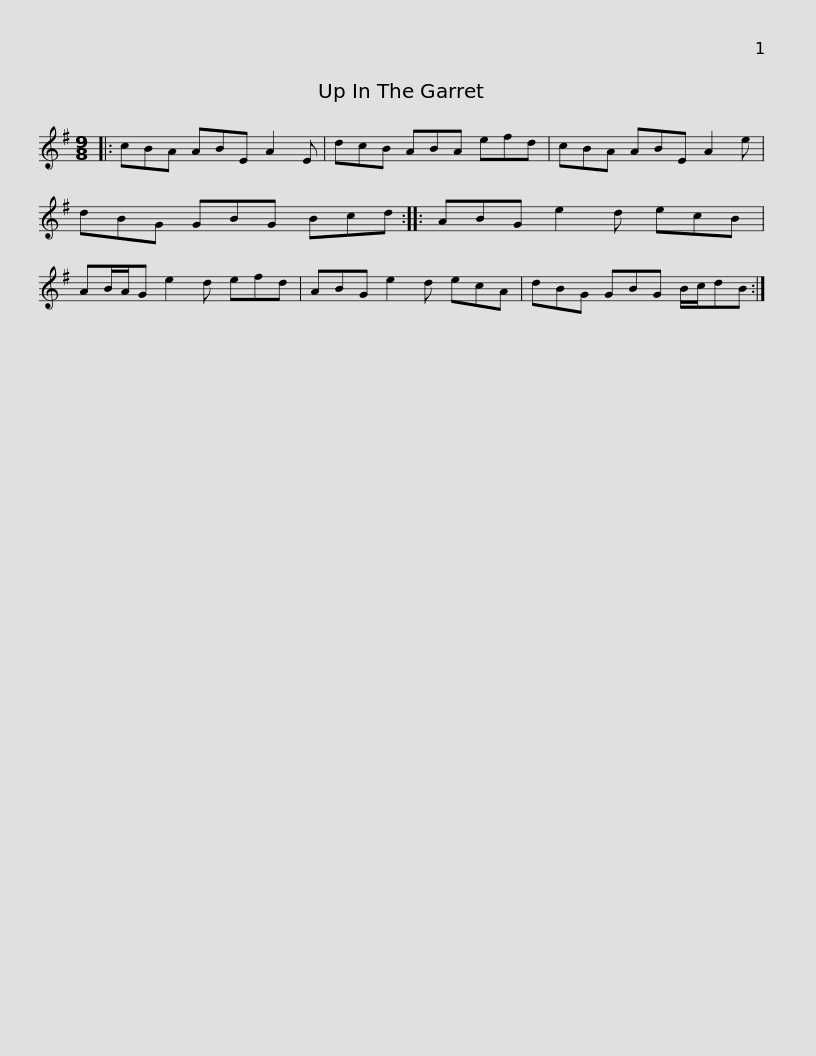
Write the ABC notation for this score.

X:1
L:1/8
M:9/8
I:linebreak $
K:G
V:1 treble
V:1
|: cBA ABE A2 E | dcB ABA efd | cBA ABE A2 e | dBG GBG Bcd :: ABG e2 d ecB |$ %5
 AB/A/G e2 d efd | ABG e2 d ecA | dBG GBG B/c/dB :| %8
